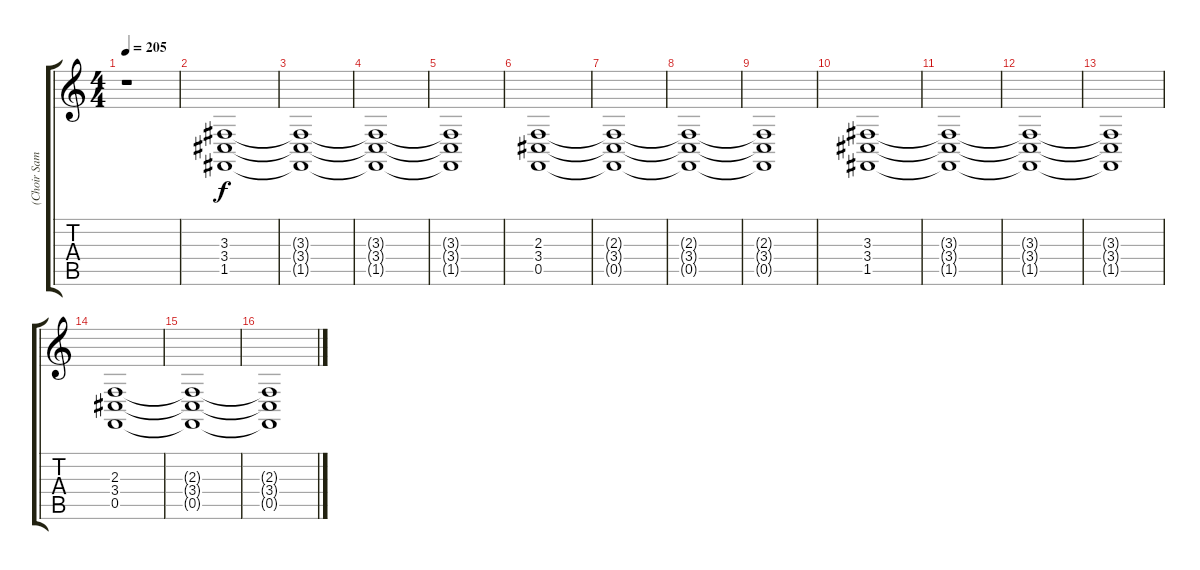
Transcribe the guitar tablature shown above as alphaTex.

\track ("(Choir Samples)" "(Choir Sam") {instrument choiraahs}
\staff {score tabs}
\tuning (C4 G3 Eb3 Bb2 F2 C2) {hide}
\ts (4 4)
\tempo 205
\clef g2
\ks c
r.1{dy f} |
(3.3 3.4 1.5).1 |
(3.3{t} 3.4{t} 1.5{t}).1 |
(3.3{t} 3.4{t} 1.5{t}).1 |
(3.3{t} 3.4{t} 1.5{t}).1 |
(2.3 3.4 0.5).1 |
(2.3{t} 3.4{t} 0.5{t}).1 |
(2.3{t} 3.4{t} 0.5{t}).1 |
(2.3{t} 3.4{t} 0.5{t}).1 |
(3.3 3.4 1.5).1 |
(3.3{t} 3.4{t} 1.5{t}).1 |
(3.3{t} 3.4{t} 1.5{t}).1 |
(3.3{t} 3.4{t} 1.5{t}).1 |
(2.3 3.4 0.5).1 |
(2.3{t} 3.4{t} 0.5{t}).1 |
(2.3{t} 3.4{t} 0.5{t}).1
